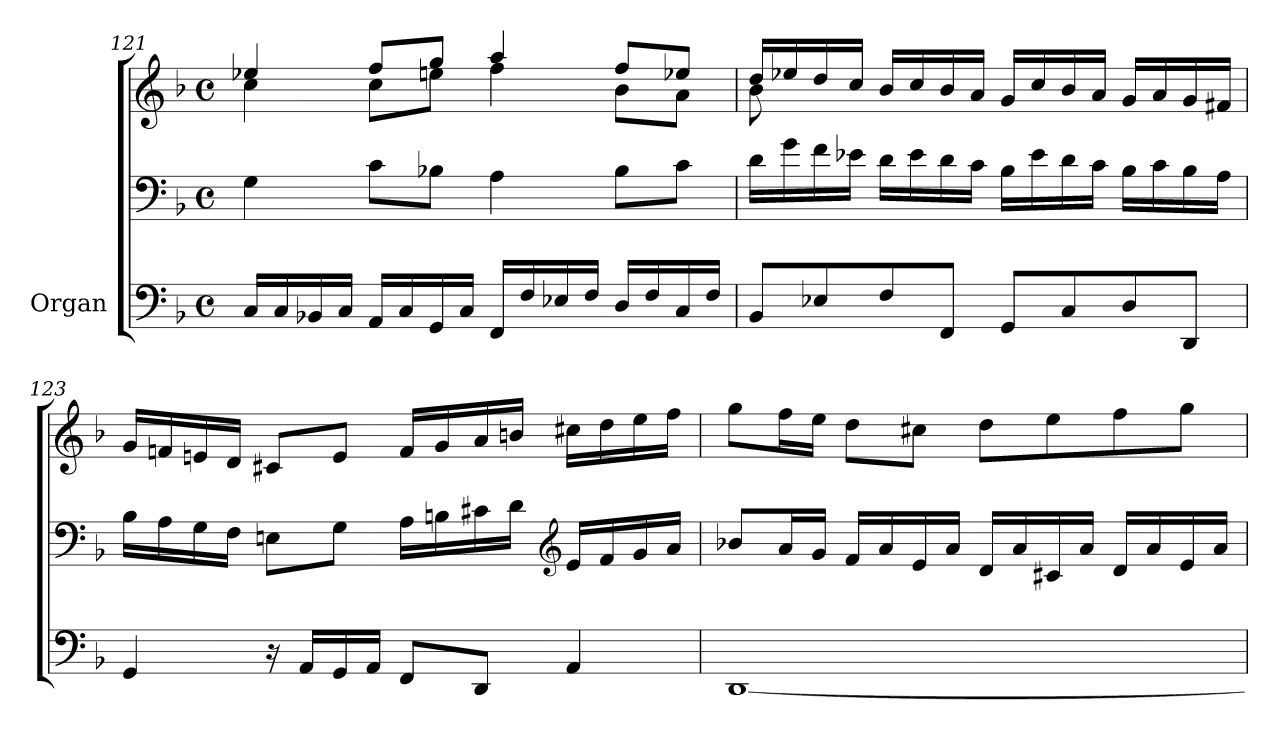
**kern	**kern	**kern
*part1	*part1	*part1
*staff3	*staff2	*staff1
*I"Organ	*	*
*clefF4	*clefF4	*clefG2
*k[b-]	*k[b-]	*k[b-]
*M4/4	*M4/4	*M4/4
*met(c)	*met(c)	*met(c)
=121	=121	=121
*	*	*^
16C/LL	4G\	4ee-X/	4cc\
16C/	.	.	.
16BB-X/	.	.	.
16C/JJ	.	.	.
16AA/LL	8c\L	8ff/L	8cc\L
16C/	.	.	.
16GG/	8B-X\J	8gg/J	8een\J
16C/JJ	.	.	.
16FF/LL	4A\	4aa/	4ff\
16F/	.	.	.
16E-X/	.	.	.
16F/JJ	.	.	.
16D/LL	8B-\L	8ff/L	8b-\L
16F/	.	.	.
16C/	8c\J	8ee-X/J	8a\J
16F/JJ	.	.	.
=122	=122	=122	=122
8BB-/L	16d\LL	16dd/LL	8b-\
.	16g\	16ee-X/	.
8E-X/	16f\	16dd/	2..ryy
.	16e-X\JJ	16cc/JJ	.
8F/	16d\LL	16b-/LL	.
.	16e-\	16cc/	.
8FF/J	16d\	16b-/	.
.	16c\JJ	16a/JJ	.
8GG/L	16B-\LL	16g/LL	.
.	16e-\	16cc/	.
8C/	16d\	16b-/	.
.	16c\JJ	16a/JJ	.
8D/	16B-\LL	16g/LL	.
.	16c\	16a/	.
8DD/J	16B-\	16g/	.
.	16A\JJ	16f#X/JJ	.
*	*	*v	*v
!!LO:PB:g=z
=123	=123	=123
4GG/	16B-\LL	16g/LL
.	16A\	16fn/
.	16G\	16en/
.	16F\JJ	16d/JJ
16r	8En\L	8c#X/L
16AA/LL	.	.
16GG/	8G\J	8e/J
16AA/JJ	.	.
8FF/L	16A\LL	16f/LL
.	16Bn\	16g/
8DD/J	16c#X\	16a/
.	16d\JJ	16bn/JJ
*	*clefG2	*
4AA/	16e/LL	16cc#X\LL
.	16f/	16dd\
.	16g/	16ee\
.	16a/JJ	16ff\JJ
=124	=124	=124
[1DD	8b-X/L	8gg\L
.	16a/L	16ff\L
.	16g/JJ	16ee\JJ
.	16f/LL	8dd\L
.	16a/	.
.	16e/	8cc#X\J
.	16a/JJ	.
.	16d/LL	8dd\L
.	16a/	.
.	16c#X/	8ee\
.	16a/JJ	.
.	16d/LL	8ff\
.	16a/	.
.	16e/	8gg\J
.	16a/JJ	.
=	=	=
*-	*-	*-
